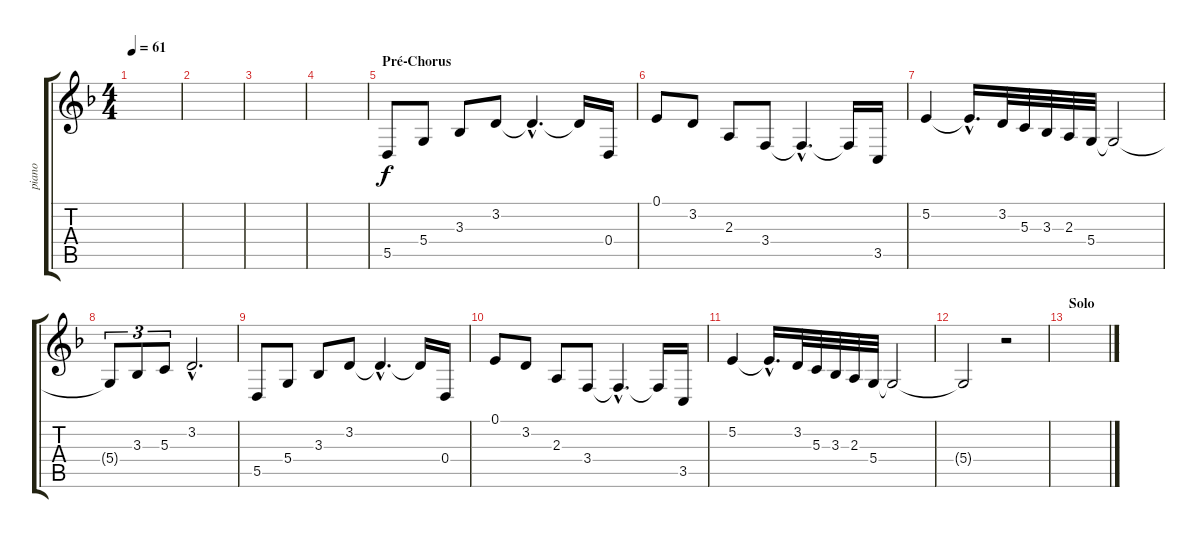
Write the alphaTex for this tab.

\track ("piano" "piano") {instrument acousticgrandpiano}
\staff {score tabs}
\tuning (E4 B3 G3 D3 A2 E2) {hide}
\ts (4 4)
\tempo 61
\clef g2
\ks f
|
|
|
|
\section ("" "Pré-Chorus")
5.5.8 5.4.8 3.3.8 3.2.8 3.2{hac t}.4{d} 3.2{t}.16 0.4.16 |
0.1.8 3.2.8 2.3.8 3.4.8 3.4{hac t}.4{d} 3.4{t}.16 3.5.16 |
5.2.4 5.2{hac t}.16{d} 3.2.32 5.3.32 3.3.32 2.3.32 5.4.32 5.4{t}.2 |
5.4{t}.8{tu (3 2)} 3.3.8{tu (3 2)} 5.3.8{tu (3 2)} 3.2{hac}.2{d} |
5.5.8 5.4.8 3.3.8 3.2.8 3.2{hac t}.4{d} 3.2{t}.16 0.4.16 |
0.1.8 3.2.8 2.3.8 3.4.8 3.4{hac t}.4{d} 3.4{t}.16 3.5.16 |
5.2.4 5.2{hac t}.16{d} 3.2.32 5.3.32 3.3.32 2.3.32 5.4.32 5.4{t}.2 |
5.4{t}.2 r.2 |
\section ("" "Solo")
